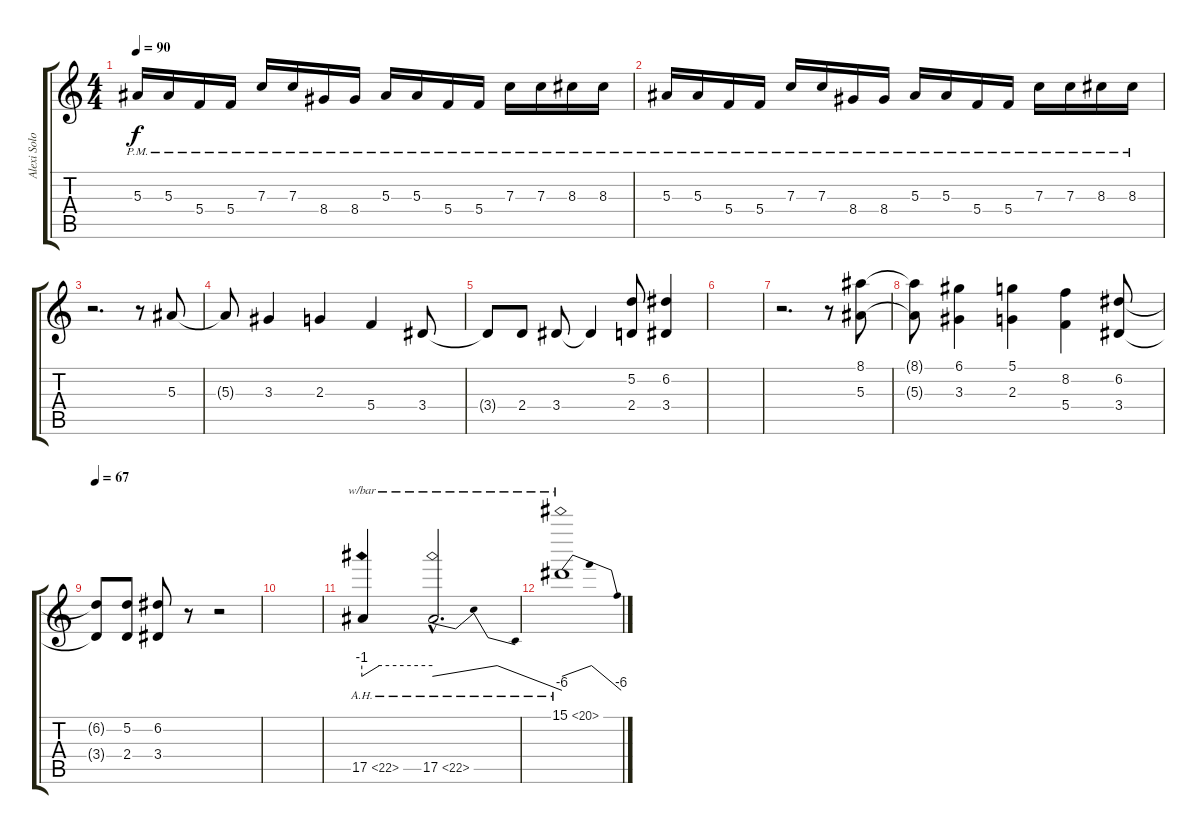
\track ("Alexi Solo" "Alexi Solo") {instrument distortionguitar}
\staff {score tabs}
\tuning (D4 A3 F3 C3 G2 C2) {hide}
\ts (4 4)
\tempo 90
\clef g2
\ks c
5.3{pm}.16{dy f} 5.3{pm}.16 5.4{pm}.16 5.4{pm}.16 7.3{pm}.16 7.3{pm}.16 8.4{pm}.16 8.4{pm}.16 5.3{pm}.16 5.3{pm}.16 5.4{pm}.16 5.4{pm}.16 7.3{pm}.16 7.3{pm}.16 8.3{pm}.16 8.3{pm}.16 |
5.3{pm}.16 5.3{pm}.16 5.4{pm}.16 5.4{pm}.16 7.3{pm}.16 7.3{pm}.16 8.4{pm}.16 8.4{pm}.16 5.3{pm}.16 5.3{pm}.16 5.4{pm}.16 5.4{pm}.16 7.3{pm}.16 7.3{pm}.16 8.3{pm}.16 8.3{pm}.16 |
r.2{d} r.8 5.3.8 |
5.3{t}.8 3.3.4 2.3.4 5.4.4 3.4.8 |
3.4{t}.8 2.4.8 3.4.8 3.4{t}.4 (5.2 2.4).8 (6.2 3.4).4 |
|
r.2{d} r.8 (8.1 5.3).8 |
(8.1{t} 5.3{t}).8 (6.1 3.3).4 (5.1 2.3).4 (8.2 5.4).4 (6.2 3.4).8 |
\tempo 67
(6.2{t} 3.4{t}).8 (5.2 2.4).8 (6.2 3.4).8 r.8 r.2 |
|
17.5{ah 5}.4{tbe (custom default 0 -4 15 0 60 0)} 17.5{ah 5 hac}.2{d tbe (dip default 0 -4 15 0 60 -24)} |
15.1{ah 5}.1{tbe (dip default 0 -4 16 0 60 -24)}
